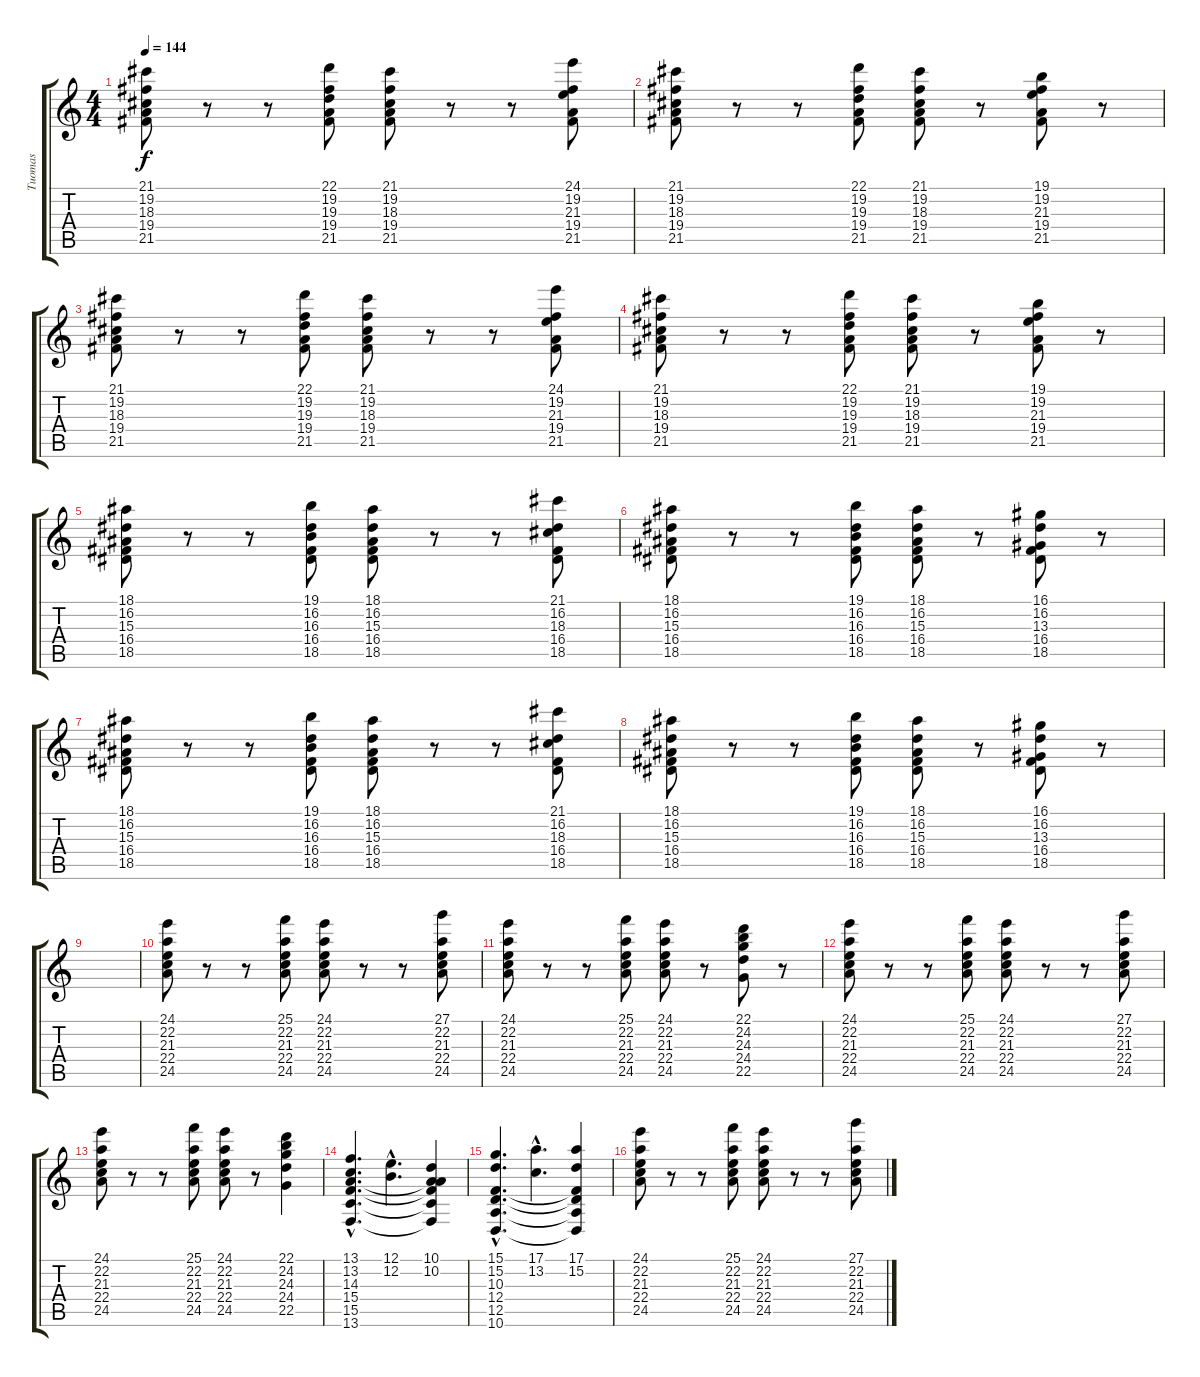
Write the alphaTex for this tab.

\track ("Tuomas" "Tuomas") {instrument stringensemble1}
\staff {score tabs}
\tuning (E4 B3 G3 D3 A2 E2) {hide}
\ts (4 4)
\tempo 144
\clef g2
\ks c
(21.1 19.2 18.3 19.4 21.5).8{dy f} r.8 r.8 (22.1 19.2 19.3 19.4 21.5).8 (21.1 19.2 18.3 19.4 21.5).8 r.8 r.8 (24.1 19.2 21.3 19.4 21.5).8 |
(21.1 19.2 18.3 19.4 21.5).8 r.8 r.8 (22.1 19.2 19.3 19.4 21.5).8 (21.1 19.2 18.3 19.4 21.5).8 r.8 (19.1 19.2 21.3 19.4 21.5).8 r.8 |
(21.1 19.2 18.3 19.4 21.5).8 r.8 r.8 (22.1 19.2 19.3 19.4 21.5).8 (21.1 19.2 18.3 19.4 21.5).8 r.8 r.8 (24.1 19.2 21.3 19.4 21.5).8 |
(21.1 19.2 18.3 19.4 21.5).8 r.8 r.8 (22.1 19.2 19.3 19.4 21.5).8 (21.1 19.2 18.3 19.4 21.5).8 r.8 (19.1 19.2 21.3 19.4 21.5).8 r.8 |
(18.1 16.2 15.3 16.4 18.5).8 r.8 r.8 (19.1 16.2 16.3 16.4 18.5).8 (18.1 16.2 15.3 16.4 18.5).8 r.8 r.8 (21.1 16.2 18.3 16.4 18.5).8 |
(18.1 16.2 15.3 16.4 18.5).8 r.8 r.8 (19.1 16.2 16.3 16.4 18.5).8 (18.1 16.2 15.3 16.4 18.5).8 r.8 (16.1 16.2 13.3 16.4 18.5).8 r.8 |
(18.1 16.2 15.3 16.4 18.5).8 r.8 r.8 (19.1 16.2 16.3 16.4 18.5).8 (18.1 16.2 15.3 16.4 18.5).8 r.8 r.8 (21.1 16.2 18.3 16.4 18.5).8 |
(18.1 16.2 15.3 16.4 18.5).8 r.8 r.8 (19.1 16.2 16.3 16.4 18.5).8 (18.1 16.2 15.3 16.4 18.5).8 r.8 (16.1 16.2 13.3 16.4 18.5).8 r.8 |
|
(24.1 22.2 21.3 22.4 24.5).8 r.8 r.8 (25.1 22.2 21.3 22.4 24.5).8 (24.1 22.2 21.3 22.4 24.5).8 r.8 r.8 (27.1 22.2 21.3 22.4 24.5).8 |
(24.1 22.2 21.3 22.4 24.5).8 r.8 r.8 (25.1 22.2 21.3 22.4 24.5).8 (24.1 22.2 21.3 22.4 24.5).8 r.8 (22.1 24.2 24.3 24.4 22.5).8 r.8 |
(24.1 22.2 21.3 22.4 24.5).8 r.8 r.8 (25.1 22.2 21.3 22.4 24.5).8 (24.1 22.2 21.3 22.4 24.5).8 r.8 r.8 (27.1 22.2 21.3 22.4 24.5).8 |
(24.1 22.2 21.3 22.4 24.5).8 r.8 r.8 (25.1 22.2 21.3 22.4 24.5).8 (24.1 22.2 21.3 22.4 24.5).8 r.8 (22.1 24.2 24.3 24.4 22.5).4 |
(13.1{hac} 13.2{hac} 14.3{hac} 15.4{hac} 15.5{hac} 13.6{hac}).4{d} (12.1{hac} 12.2{hac}).4{d} (10.1 10.2 14.3{t} 15.4{t} 15.5{t} 13.6{t}).4 |
(15.1{hac} 15.2{hac} 10.3{hac} 12.4{hac} 12.5{hac} 10.6{hac}).4{d} (17.1{hac} 13.2{hac}).4{d} (17.1 15.2 10.3{t} 12.4{t} 12.5{t} 10.6{t}).4 |
(24.1 22.2 21.3 22.4 24.5).8 r.8 r.8 (25.1 22.2 21.3 22.4 24.5).8 (24.1 22.2 21.3 22.4 24.5).8 r.8 r.8 (27.1 22.2 21.3 22.4 24.5).8
